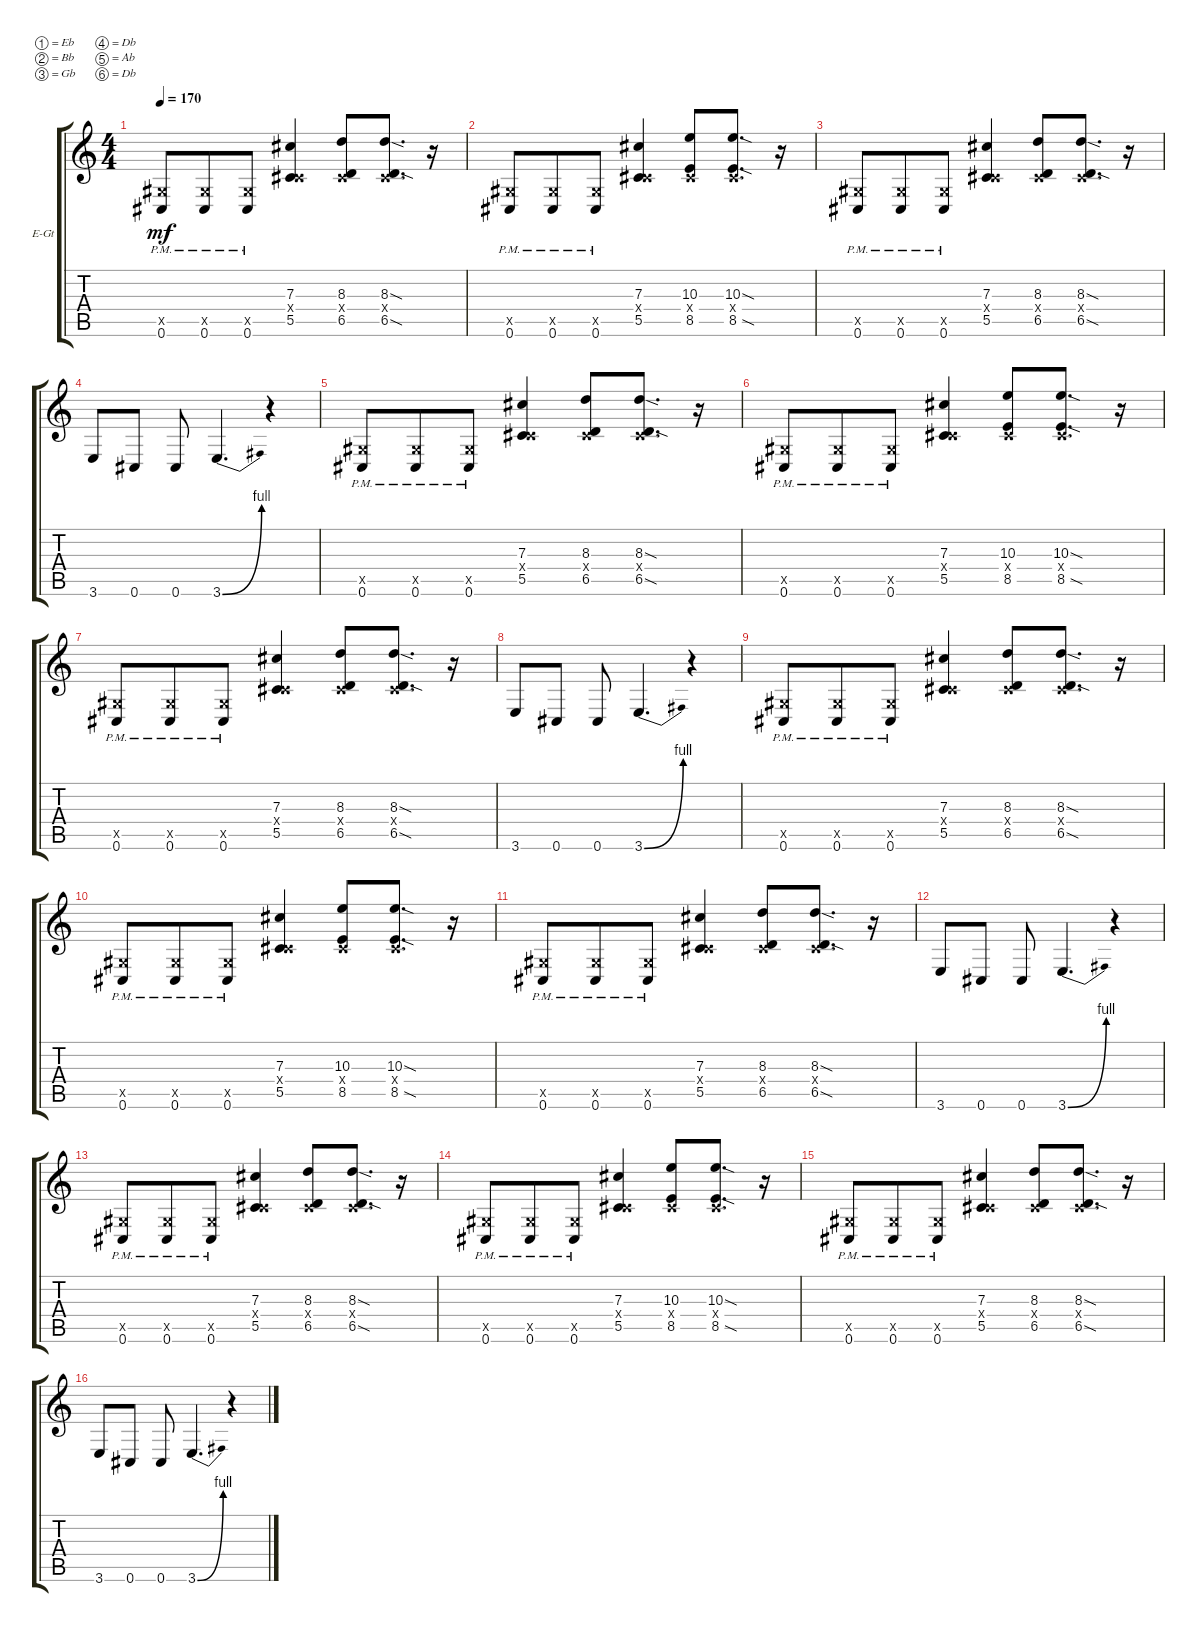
\defaultSystemsLayout 4
\bracketExtendMode groupsimilarinstruments
\firstSystemTrackNameOrientation horizontal
\otherSystemsTrackNameOrientation horizontal
\track ("Electric Guitar" "E-Gt") {instrument overdrivenguitar}
\staff {score tabs}
\tuning (Eb4 Bb3 Gb3 Db3 Ab2 Db2)
\ts (4 4)
\tempo 170
\clef g2
\ks c
(0.6{pm} 0.5{pm x}).8{dy mf beam merge} (0.6{pm} 0.5{pm x}).8{beam merge} (0.6{pm} 0.5{pm x}).8 (5.5 7.3 0.4{x}).4 (6.5 8.3 0.4{x}).8{beam merge} (8.3{sod} 6.5{sod} 0.4{x}).8{d} r.16 |
(0.6{pm} 0.5{pm x}).8{beam merge} (0.6{pm} 0.5{pm x}).8{beam merge} (0.6{pm} 0.5{pm x}).8 (5.5 7.3 0.4{x}).4 (8.5 10.3 0.4{x}).8{beam merge} (10.3{sod} 8.5{sod} 0.4{x}).8{d} r.16 |
(0.6{pm} 0.5{pm x}).8{beam merge} (0.6{pm} 0.5{pm x}).8{beam merge} (0.6{pm} 0.5{pm x}).8 (5.5 7.3 0.4{x}).4 (6.5 8.3 0.4{x}).8{beam merge} (8.3{sod} 6.5{sod} 0.4{x}).8{d} r.16 |
3.6.8 0.6.8 0.6.8 3.6{be (bend 0 0 36 4)}.4{d} r.4 |
(0.6{pm} 0.5{pm x}).8{beam merge} (0.6{pm} 0.5{pm x}).8{beam merge} (0.6{pm} 0.5{pm x}).8 (5.5 7.3 0.4{x}).4 (6.5 8.3 0.4{x}).8{beam merge} (8.3{sod} 6.5{sod} 0.4{x}).8{d} r.16 |
(0.6{pm} 0.5{pm x}).8{beam merge} (0.6{pm} 0.5{pm x}).8{beam merge} (0.6{pm} 0.5{pm x}).8 (5.5 7.3 0.4{x}).4 (8.5 10.3 0.4{x}).8{beam merge} (10.3{sod} 8.5{sod} 0.4{x}).8{d} r.16 |
(0.6{pm} 0.5{pm x}).8{beam merge} (0.6{pm} 0.5{pm x}).8{beam merge} (0.6{pm} 0.5{pm x}).8 (5.5 7.3 0.4{x}).4 (6.5 8.3 0.4{x}).8{beam merge} (8.3{sod} 6.5{sod} 0.4{x}).8{d} r.16 |
3.6.8 0.6.8 0.6.8 3.6{be (bend 0 0 36 4)}.4{d} r.4 |
(0.6{pm} 0.5{pm x}).8{beam merge} (0.6{pm} 0.5{pm x}).8{beam merge} (0.6{pm} 0.5{pm x}).8 (5.5 7.3 0.4{x}).4 (6.5 8.3 0.4{x}).8{beam merge} (8.3{sod} 6.5{sod} 0.4{x}).8{d} r.16 |
(0.6{pm} 0.5{pm x}).8{beam merge} (0.6{pm} 0.5{pm x}).8{beam merge} (0.6{pm} 0.5{pm x}).8 (5.5 7.3 0.4{x}).4 (8.5 10.3 0.4{x}).8{beam merge} (10.3{sod} 8.5{sod} 0.4{x}).8{d} r.16 |
(0.6{pm} 0.5{pm x}).8{beam merge} (0.6{pm} 0.5{pm x}).8{beam merge} (0.6{pm} 0.5{pm x}).8 (5.5 7.3 0.4{x}).4 (6.5 8.3 0.4{x}).8{beam merge} (8.3{sod} 6.5{sod} 0.4{x}).8{d} r.16 |
3.6.8 0.6.8 0.6.8 3.6{be (bend 0 0 36 4)}.4{d} r.4 |
(0.6{pm} 0.5{pm x}).8{beam merge} (0.6{pm} 0.5{pm x}).8{beam merge} (0.6{pm} 0.5{pm x}).8 (5.5 7.3 0.4{x}).4 (6.5 8.3 0.4{x}).8{beam merge} (8.3{sod} 6.5{sod} 0.4{x}).8{d} r.16 |
(0.6{pm} 0.5{pm x}).8{beam merge} (0.6{pm} 0.5{pm x}).8{beam merge} (0.6{pm} 0.5{pm x}).8 (5.5 7.3 0.4{x}).4 (8.5 10.3 0.4{x}).8{beam merge} (10.3{sod} 8.5{sod} 0.4{x}).8{d} r.16 |
(0.6{pm} 0.5{pm x}).8{beam merge} (0.6{pm} 0.5{pm x}).8{beam merge} (0.6{pm} 0.5{pm x}).8 (5.5 7.3 0.4{x}).4 (6.5 8.3 0.4{x}).8{beam merge} (8.3{sod} 6.5{sod} 0.4{x}).8{d} r.16 |
3.6.8 0.6.8 0.6.8 3.6{be (bend 0 0 36 4)}.4{d} r.4
